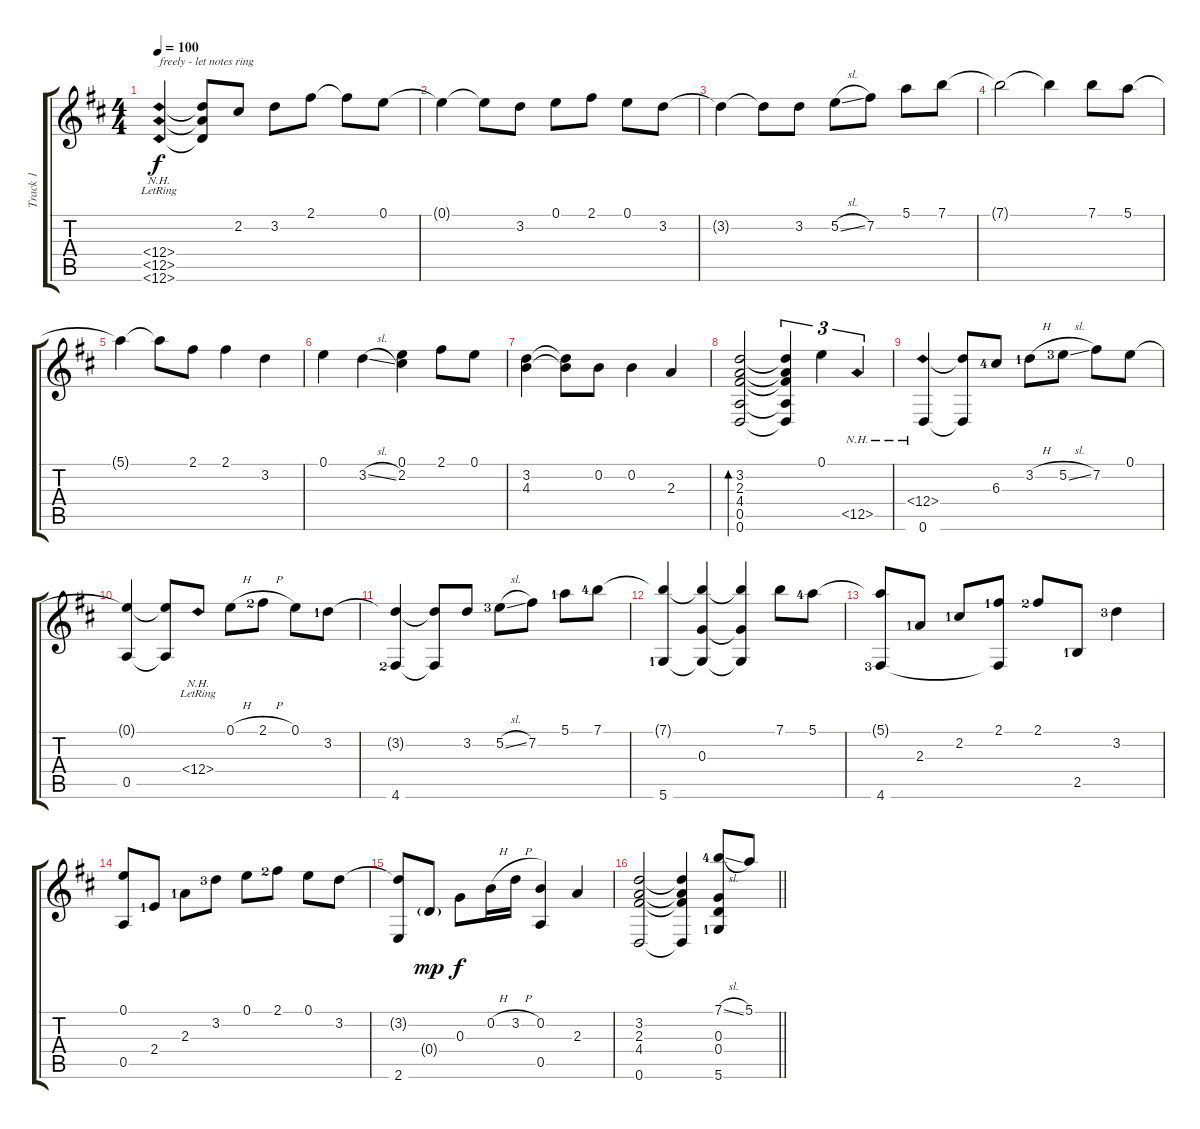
\track ("Track 1" "Track 1") {instrument acousticguitarsteel}
\staff {score tabs}
\tuning (E4 B3 G3 D3 A2 D2) {hide}
\ts (4 4)
\tempo 100
\clef g2
\ks d
(12.4{nh lr} 12.5{nh lr} 12.6{nh lr}).4{txt "freely - let notes ring" dy f instrument acousticguitarsteel} (12.4{t} 12.5{t} 12.6{t}).8 2.2.8 3.2.8 2.1.8 2.1{t}.8 0.1.8 |
0.1{t}.4 0.1{t}.8 3.2.8 0.1.8 2.1.8 0.1.8 3.2.8 |
3.2{t}.4 3.2{t}.8 3.2.8 5.2{sl}.8 7.2.8 5.1.8 7.1.8 |
7.1{t}.2 7.1{t}.4 7.1.8 5.1.8 |
5.1{t}.4 5.1{t}.8 2.1.8 2.1.4 3.2.4 |
0.1.4 3.2{sl}.4 (0.1 2.2).4 2.1.8 0.1.8 |
(3.2 4.3).4 (3.2{t} 4.3{t}).8 0.2.8 0.2.4 2.3.4 |
(3.2 2.3 4.4 0.5 0.6).2{bd 240} (3.2{t} 2.3{t} 4.4{t} 0.5{t} 0.6{t}).4{tu (3 2)} 0.1.4{tu (3 2)} 12.5{nh}.4{tu (3 2)} |
(12.4{nh} 0.6).4 (12.4{t} 0.6{t}).8 6.3{lf 5}.8 3.2{h lf 2}.8 5.2{sl lf 4}.8 7.2.8 0.1.8 |
(0.1{t} 0.5).4 (0.1{t} 0.5{t}).8 12.4{nh lr}.8 0.1{h}.8 2.1{h lf 3}.8 0.1.8 3.2{lf 2}.8 |
(3.2{t} 4.6{lf 3}).4 (3.2{t} 4.6{t}).8 3.2.8 5.2{sl lf 4}.8 7.2.8 5.1{lf 2}.8 7.1{lf 5}.8 |
(7.1{t} 5.6{lf 2}).4 (7.1{t} 0.3 5.6{t}).4 (7.1{t} 0.3{t} 5.6{t}).4 7.1.8 5.1{lf 5}.8 |
(5.1{t} 4.6{lf 4}).8 2.3{lf 2}.8 2.2{lf 2}.8 (2.1{lf 2} 4.6{t}).8 2.1{lf 3}.8 2.5{lf 2}.8 3.2{lf 4}.4 |
(0.1 0.5).8 2.4{lf 2}.8 2.3{lf 2}.8 3.2{lf 4}.8 0.1.8 2.1{lf 3}.8 0.1.8 3.2.8 |
(3.2{t} 2.6).8 0.4{g}.8{dy mp} 0.3.8{dy f} 0.2{h}.16 3.2{h}.16 (0.2 0.5).4 2.3.4 |
\barLineRight lightlight
(3.2 2.3 4.4 0.6).2 (3.2{t} 2.3{t} 4.4{t} 0.6{t}).4 (7.1{sl lf 5} 0.3 0.4 5.6{lf 2}).8 5.1.8
